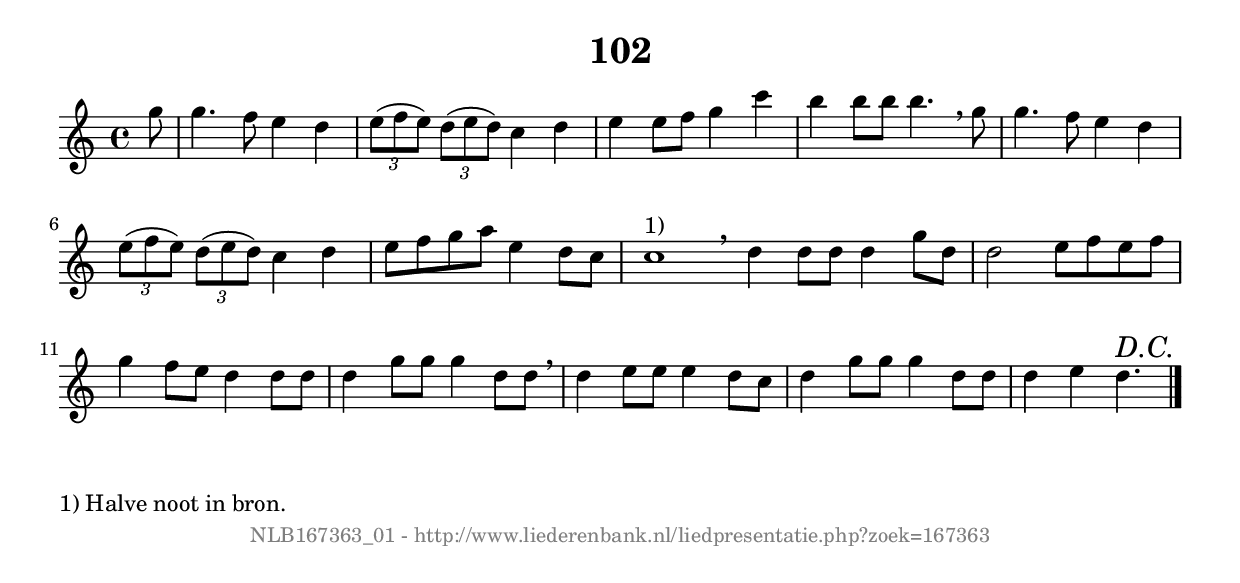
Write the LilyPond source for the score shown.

%
% produced by wce2krn 1.64 (7 June 2014)
%
\version"2.16"
#(append! paper-alist '(("long" . (cons (* 210 mm) (* 2000 mm)))))
#(set-default-paper-size "long")
sb = {\breathe}
mBreak = {\breathe }
bBreak = {\breathe }
x = {\once\override NoteHead #'style = #'cross }
gl=\glissando
itime={\override Staff.TimeSignature #'stencil = ##f }
ficta = {\once\set suggestAccidentals = ##t}
fine = {\once\override Score.RehearsalMark #'self-alignment-X = #1 \mark \markup {\italic{Fine}}}
dc = {\once\override Score.RehearsalMark #'self-alignment-X = #1 \mark \markup {\italic{D.C.}}}
dcf = {\once\override Score.RehearsalMark #'self-alignment-X = #1 \mark \markup {\italic{D.C. al Fine}}}
dcc = {\once\override Score.RehearsalMark #'self-alignment-X = #1 \mark \markup {\italic{D.C. al Coda}}}
ds = {\once\override Score.RehearsalMark #'self-alignment-X = #1 \mark \markup {\italic{D.S.}}}
dsf = {\once\override Score.RehearsalMark #'self-alignment-X = #1 \mark \markup {\italic{D.S. al Fine}}}
dsc = {\once\override Score.RehearsalMark #'self-alignment-X = #1 \mark \markup {\italic{D.S. al Coda}}}
pv = {\set Score.repeatCommands = #'((volta "1"))}
sv = {\set Score.repeatCommands = #'((volta "2"))}
tv = {\set Score.repeatCommands = #'((volta "3"))}
qv = {\set Score.repeatCommands = #'((volta "4"))}
xv = {\set Score.repeatCommands = #'((volta #f))}
\header{ tagline = ""
title = "102"
}
\score {{
\key c \major
\relative g''
{
\set melismaBusyProperties = #'()
\partial 32*4
\time 4/4
\tempo 4=120
\override Score.MetronomeMark #'transparent = ##t
\override Score.RehearsalMark #'break-visibility = #(vector #t #t #f)
g8 g4. f8 e4 d \times 2/3 { e8( f e) } \times 2/3 { d( e d) } c4 d e e8 f g4 c b b8 b b4. \mBreak
g8 g4. f8 e4 d \times 2/3 { e8( f e) } \times 2/3 { d( e d) } c4 d e8 f g a e4 d8 c c1^"1)" \bar ":|:" \bBreak
d4 d8 d d4 g8 d d2 e8 f e f g4 f8 e d4 d8 d d4 g8 g g4 d8 d \mBreak \bar "|"
d4 e8 e e4 d8 c d4 g8 g g4 d8 d d4 e d4.\dc \bar"|."
 }}
 \midi { }
 \layout {
            indent = 0.0\cm
}
}
\markup { \wordwrap-string #" 
1) Halve noot in bron.
"}
\markup { \vspace #0 } \markup { \with-color #grey \fill-line { \center-column { \smaller "NLB167363_01 - http://www.liederenbank.nl/liedpresentatie.php?zoek=167363" } } }
